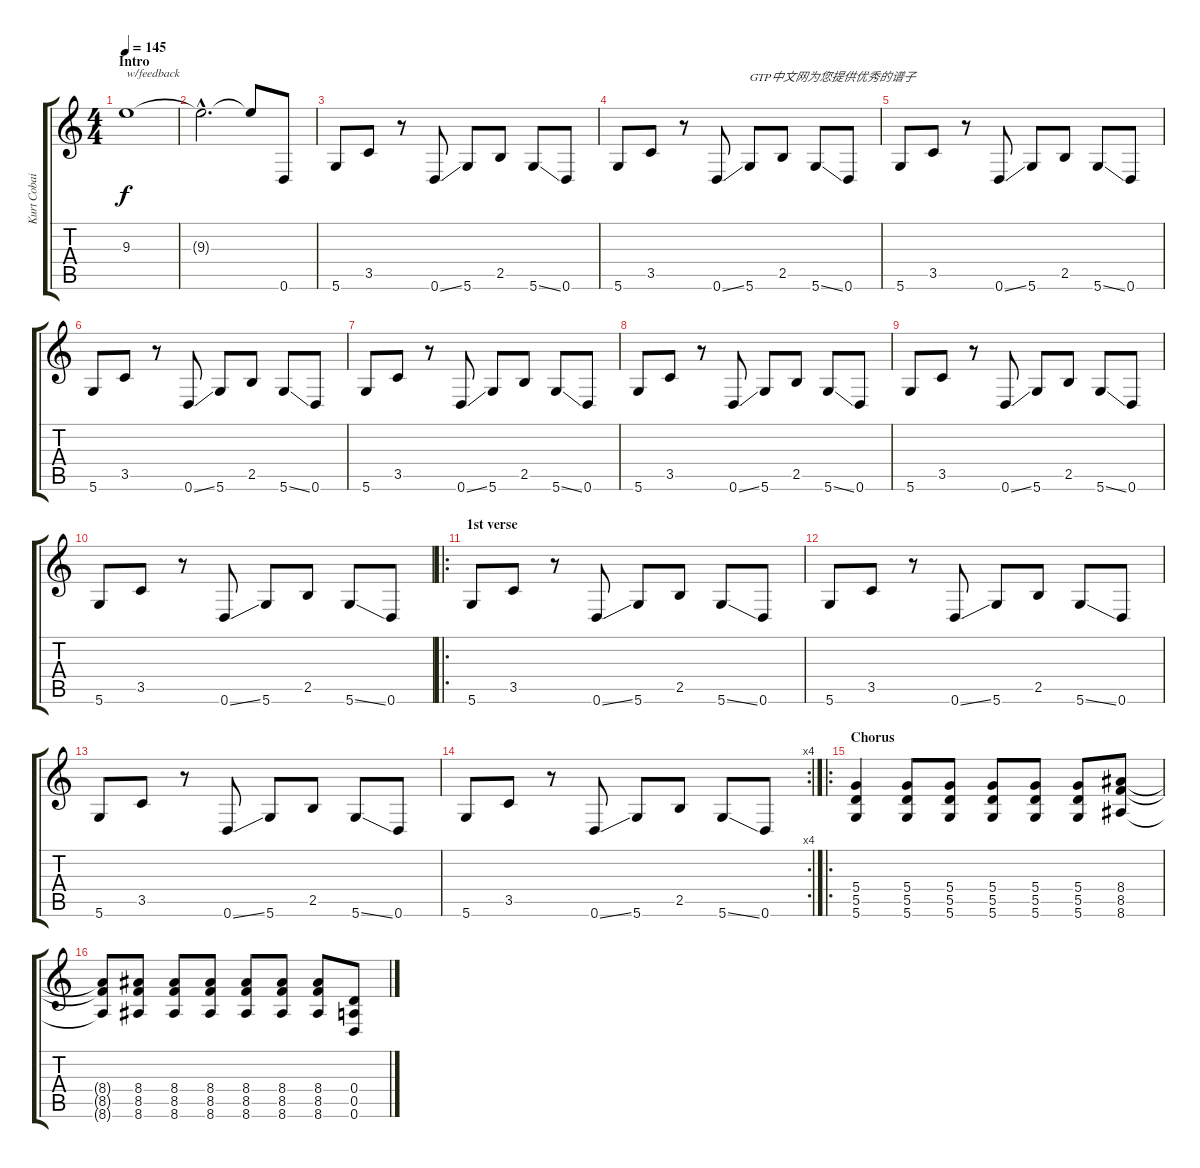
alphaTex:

\track ("Kurt Cobain" "Kurt Cobai") {instrument distortionguitar}
\staff {score tabs}
\tuning (E4 B3 G3 D3 A2 D2) {hide}
\ts (4 4)
\section ("" "Intro")
\tempo 145
\clef g2
\ks c
9.3.1{txt "w/feedback" dy f instrument distortionguitar} |
9.3{hac t}.2{d} 9.3{t}.8 0.6.8 |
5.6.8 3.5.8 r.8 0.6{ss}.8 5.6.8 2.5.8 5.6{ss}.8 0.6.8 |
5.6.8 3.5.8 r.8 0.6{ss}.8 5.6.8{txt "GTP中文网为您提供优秀的谱子"} 2.5.8 5.6{ss}.8 0.6.8 |
5.6.8 3.5.8 r.8 0.6{ss}.8 5.6.8 2.5.8 5.6{ss}.8 0.6.8 |
5.6.8 3.5.8 r.8 0.6{ss}.8 5.6.8 2.5.8 5.6{ss}.8 0.6.8 |
5.6.8 3.5.8 r.8 0.6{ss}.8 5.6.8 2.5.8 5.6{ss}.8 0.6.8 |
5.6.8 3.5.8 r.8 0.6{ss}.8 5.6.8 2.5.8 5.6{ss}.8 0.6.8 |
5.6.8 3.5.8 r.8 0.6{ss}.8 5.6.8 2.5.8 5.6{ss}.8 0.6.8 |
5.6.8 3.5.8 r.8 0.6{ss}.8 5.6.8 2.5.8 5.6{ss}.8 0.6.8 |
\ro
\section ("" "1st verse")
5.6.8 3.5.8 r.8 0.6{ss}.8 5.6.8 2.5.8 5.6{ss}.8 0.6.8 |
5.6.8 3.5.8 r.8 0.6{ss}.8 5.6.8 2.5.8 5.6{ss}.8 0.6.8 |
5.6.8 3.5.8 r.8 0.6{ss}.8 5.6.8 2.5.8 5.6{ss}.8 0.6.8 |
\rc 4
5.6.8 3.5.8 r.8 0.6{ss}.8 5.6.8 2.5.8 5.6{ss}.8 0.6.8 |
\ro
\section ("" "Chorus")
(5.4 5.5 5.6).4 (5.4 5.5 5.6).8 (5.4 5.5 5.6).8 (5.4 5.5 5.6).8 (5.4 5.5 5.6).8 (5.4 5.5 5.6).8 (8.4 8.5 8.6).8 |
(8.4{t} 8.5{t} 8.6{t}).8 (8.4 8.5 8.6).8 (8.4 8.5 8.6).8 (8.4 8.5 8.6).8 (8.4 8.5 8.6).8 (8.4 8.5 8.6).8 (8.4 8.5 8.6).8 (0.4 0.5 0.6).8
